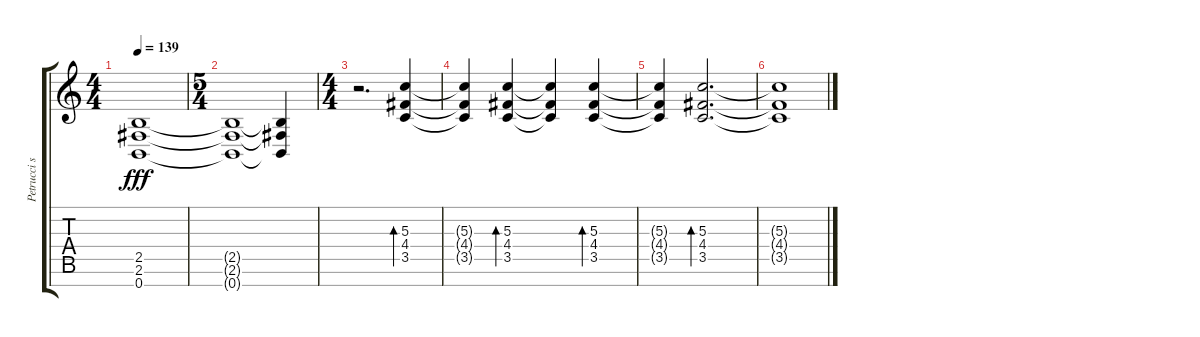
\track ("Petrucci solo" "Petrucci s") {instrument distortionguitar}
\staff {score tabs}
\tuning (E4 B3 G3 D3 A2 E2 B1) {hide}
\ts (4 4)
\tempo 139
\clef g2
\ks c
(2.5{t} 2.6{t} 0.7{t}).1{dy fff volume 0} |
\ts (5 4)
(2.5{t} 2.6{t} 0.7{t}).1 (2.5{t} 2.6{t} 0.7{t}).4 |
\ts (4 4)
r.2{d} (5.3 4.4 3.5).4{bd 30 volume 7 balance 0 instrument electricguitarjazz} |
(5.3{t} 4.4{t} 3.5{t}).4 (5.3 4.4 3.5).4{bd 30} (5.3{t} 4.4{t} 3.5{t}).4 (5.3 4.4 3.5).4{bd 30} |
(5.3{t} 4.4{t} 3.5{t}).4 (5.3 4.4 3.5).2{d bd 30 volume 5 balance 0} |
(5.3{t} 4.4{t} 3.5{t}).1
